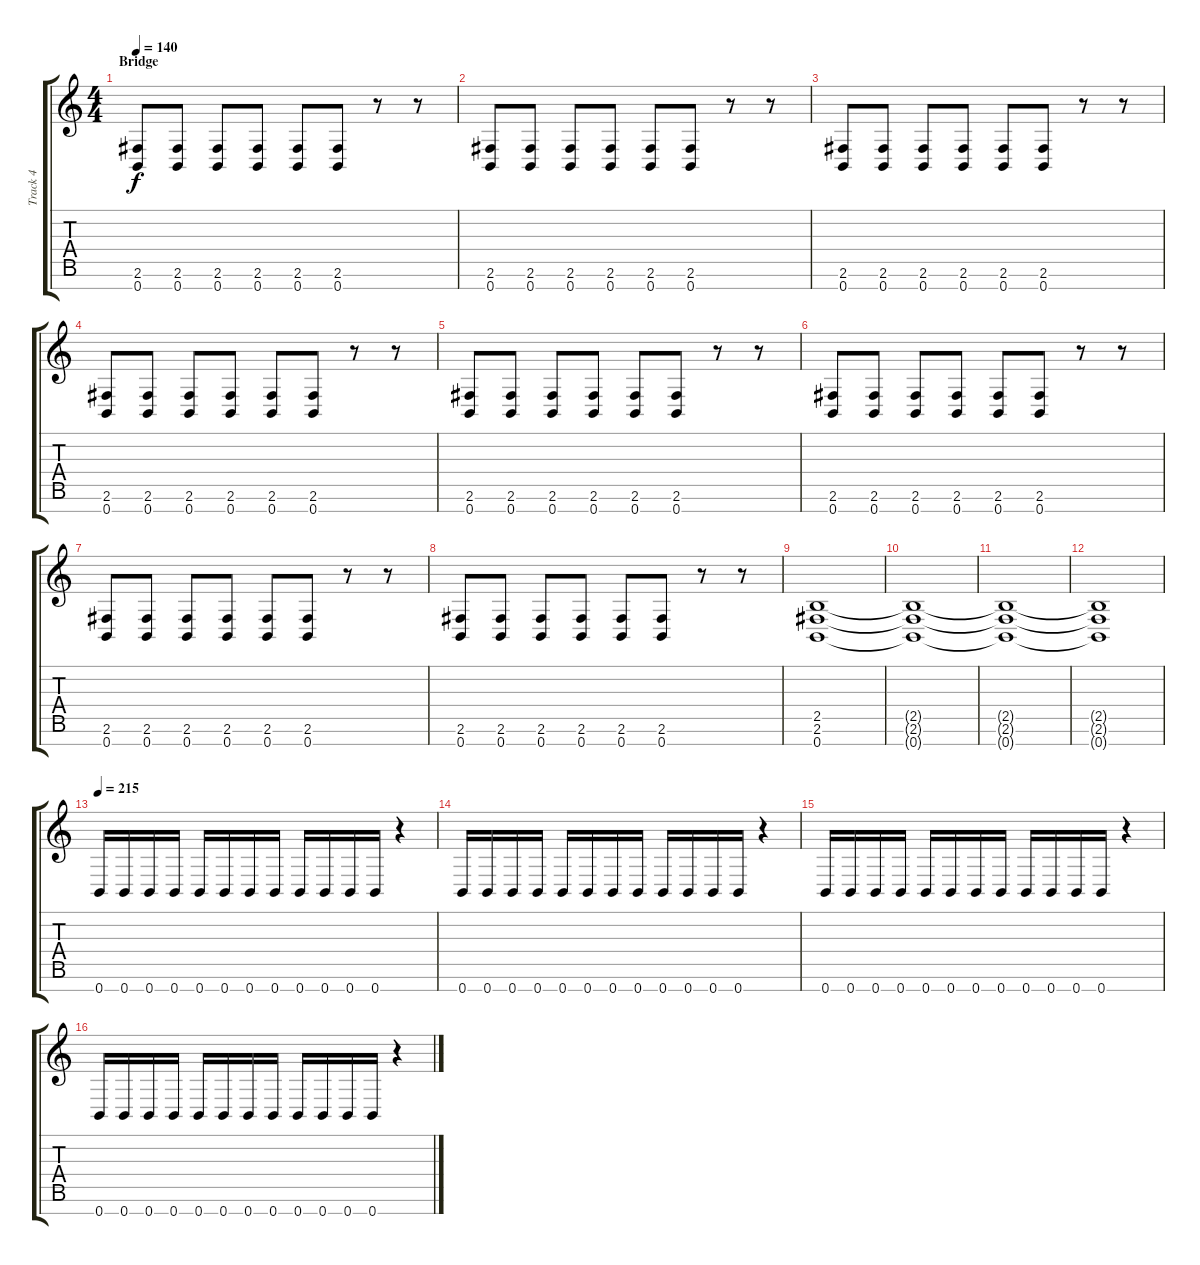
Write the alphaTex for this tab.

\track ("Track 4" "Track 4") {instrument distortionguitar}
\staff {score tabs}
\tuning (E4 B3 G3 D3 A2 E2 B1) {hide}
\ts (4 4)
\section ("" "Bridge")
\tempo 140
\clef g2
\ks c
(2.6 0.7).8{dy f} (2.6 0.7).8 (2.6 0.7).8 (2.6 0.7).8 (2.6 0.7).8 (2.6 0.7).8 r.8 r.8 |
(2.6 0.7).8 (2.6 0.7).8 (2.6 0.7).8 (2.6 0.7).8 (2.6 0.7).8 (2.6 0.7).8 r.8 r.8 |
(2.6 0.7).8 (2.6 0.7).8 (2.6 0.7).8 (2.6 0.7).8 (2.6 0.7).8 (2.6 0.7).8 r.8 r.8 |
(2.6 0.7).8 (2.6 0.7).8 (2.6 0.7).8 (2.6 0.7).8 (2.6 0.7).8 (2.6 0.7).8 r.8 r.8 |
(2.6 0.7).8 (2.6 0.7).8 (2.6 0.7).8 (2.6 0.7).8 (2.6 0.7).8 (2.6 0.7).8 r.8 r.8 |
(2.6 0.7).8 (2.6 0.7).8 (2.6 0.7).8 (2.6 0.7).8 (2.6 0.7).8 (2.6 0.7).8 r.8 r.8 |
(2.6 0.7).8 (2.6 0.7).8 (2.6 0.7).8 (2.6 0.7).8 (2.6 0.7).8 (2.6 0.7).8 r.8 r.8 |
(2.6 0.7).8 (2.6 0.7).8 (2.6 0.7).8 (2.6 0.7).8 (2.6 0.7).8 (2.6 0.7).8 r.8 r.8 |
(2.5 2.6 0.7).1 |
(2.5{t} 2.6{t} 0.7{t}).1 |
(2.5{t} 2.6{t} 0.7{t}).1 |
(2.5{t} 2.6{t} 0.7{t}).1 |
\tempo 215
0.7.16 0.7.16 0.7.16 0.7.16 0.7.16 0.7.16 0.7.16 0.7.16 0.7.16 0.7.16 0.7.16 0.7.16 r.4 |
0.7.16 0.7.16 0.7.16 0.7.16 0.7.16 0.7.16 0.7.16 0.7.16 0.7.16 0.7.16 0.7.16 0.7.16 r.4 |
0.7.16 0.7.16 0.7.16 0.7.16 0.7.16 0.7.16 0.7.16 0.7.16 0.7.16 0.7.16 0.7.16 0.7.16 r.4 |
0.7.16 0.7.16 0.7.16 0.7.16 0.7.16 0.7.16 0.7.16 0.7.16 0.7.16 0.7.16 0.7.16 0.7.16 r.4
